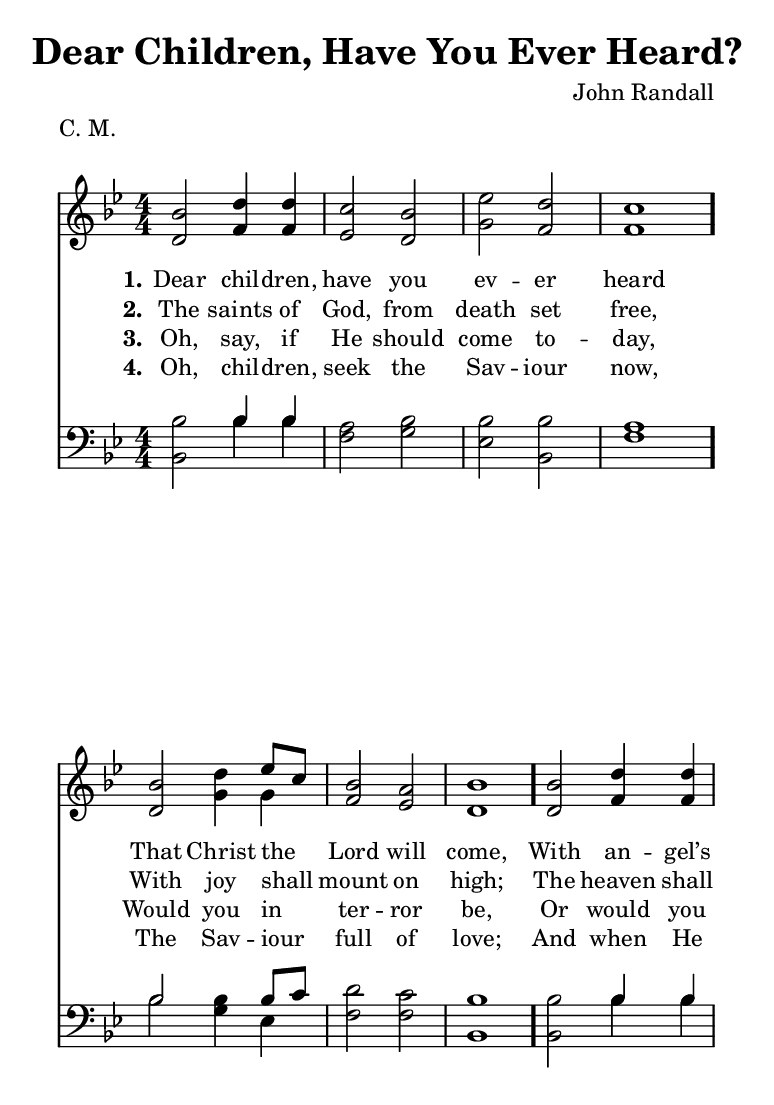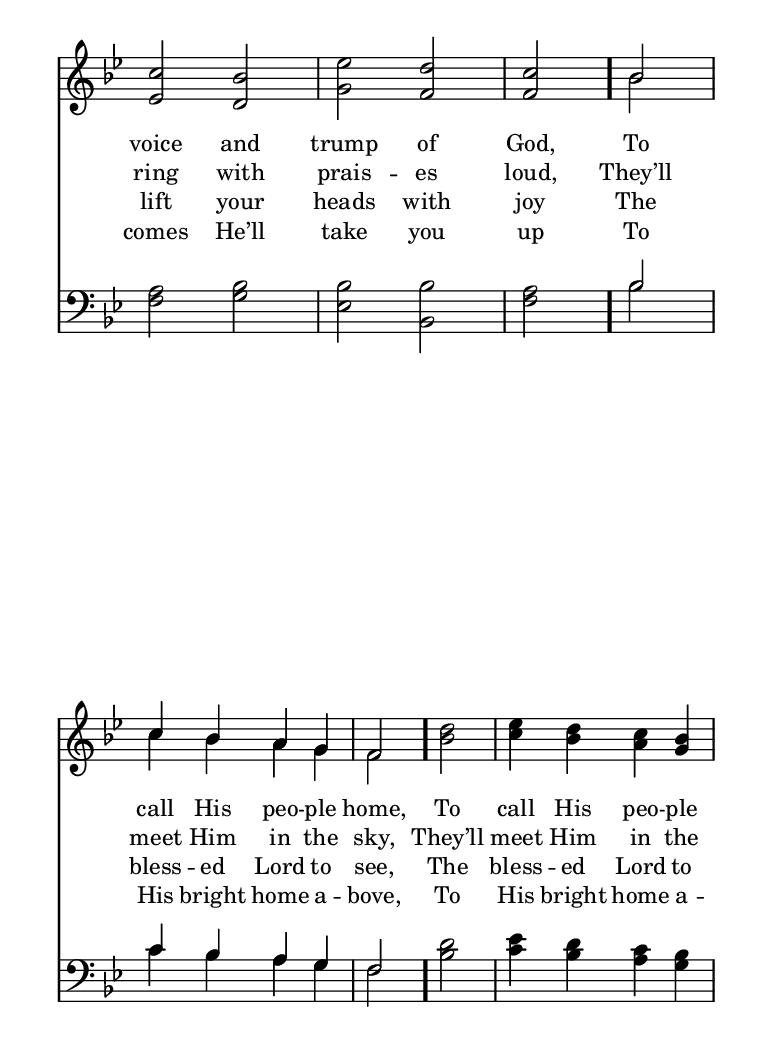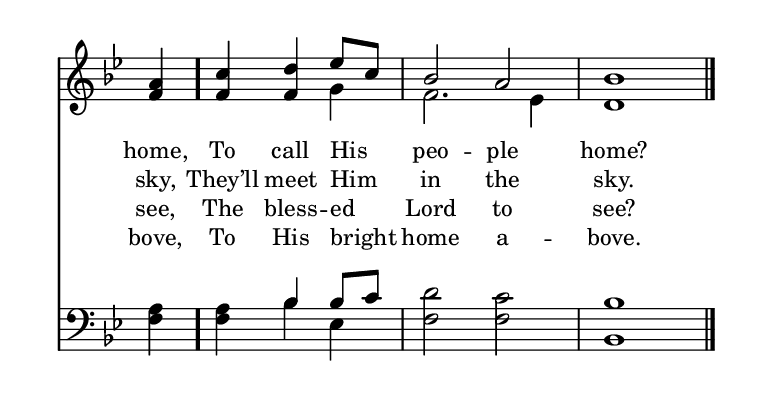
\include "common/global.ily"
\paper {
  \include "common/paper.ily"
  ragged-last-bottom = ##t
  system-system-spacing.padding = 11
}

\header{
  %children
  hymnnumber = "314"
  title = "Dear Children, Have You Ever Heard?"
  tunename = "Cambridge" % not the same as EOG283's Cambridge in S. M.
  meter = "C. M."
  poet = ""
  composer = "John Randall"
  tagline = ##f
}

global = {
  \include "common/overrides.ily"
  \override Staff.TimeSignature.style = #'numbered
  \time 4/4
  \override Score.MetronomeMark.transparent = ##t % hide all fermata changes too
  \tempo 4=130
  \key bes \major
  \autoBeamOff
}

notesSoprano = {
\global
\relative c'' {

  bes2 d4 d | c2 bes | ees d | c1
  bes2 d4 ees8[ c] | bes2 a | bes1 \eogbreak
  bes2 d4 d | c2 bes | ees d | c2
  bes2 | c4 bes a g | f2 \eogbreak
  d'2 | ees4 d c bes | a
  c4 d ees8[ c] | bes2 a | bes1 \eogbreak

  \bar "|."

}
}

notesAlto = {
\global
\relative e' {

  d2 f4 f | ees2 d | g f | f1
  d2 g4 g | f2 ees | d1
  d2 f4 f | ees2 d | g f | f2
  bes2 | c4 bes a g | f2
  bes2 | c4 bes a g | f
  f4 f g | f2. ees4 | d1

}
}

notesTenor = {
\global
\relative a {

  bes2 bes4 bes | a2 bes | bes bes | a1
  bes2 bes4 bes8[ c] | d2 c | bes1
  bes2 bes4 bes | a2 bes | bes bes | a2
  bes2 | c4 bes a g | f2
  d'2 | ees4 d c bes | a
  a4 bes bes8[ c] | d2 c | bes1

}
}

notesBass = {
\global
\relative f, {

  bes2 bes'4 bes | f2 g | ees bes | f'1
  bes2 g4 ees | f2 f | bes,1
  bes2 bes'4 bes | f2 g | ees bes | f'2
  bes2 | c4 bes a g | f2
  bes2 | c4 bes a g | f
  f4 bes ees, | f2 f | bes,1

}
}

wordsA = \lyricmode {
\set stanza = "1."

Dear chil -- dren, have you ev -- er heard \bar "."
That Christ the Lord will come, \bar "."
With an -- gel’s voice and trump of God, \bar "."
%{HIDE>%} To call His peo -- ple home, %{<HIDE%} \bar "."
%{HIDE>%} To call His peo -- ple home, %{<HIDE%} \bar "."
To call His peo -- ple home? \bar "."

}

wordsB = \lyricmode {
\set stanza = "2."

The saints of God, from death set free,
With joy shall mount on high;
The heaven shall ring with prais -- es loud,
%{HIDE>%} They’ll meet Him in the sky, %{<HIDE%}
%{HIDE>%} They’ll meet Him in the sky, %{<HIDE%}
They’ll meet Him in the sky.

}

wordsC = \lyricmode {
\set stanza = "3."

Oh, say, if He should come to -- day,
Would you in ter -- ror be,
Or would you lift your heads with joy
%{HIDE>%} The bless -- ed Lord to see, %{<HIDE%}
%{HIDE>%} The bless -- ed Lord to see, %{<HIDE%}
The bless -- ed Lord to see?

}

wordsD = \lyricmode {
\set stanza = "4."

Oh, chil -- dren, seek the Sav -- iour now,
The Sav -- iour full of love;
And when He comes He’ll take you up
%{HIDE>%} To His bright home a -- bove, %{<HIDE%}
%{HIDE>%} To His bright home a -- bove, %{<HIDE%}
To His bright home a -- bove.

}

\score {
  \context ChoirStaff <<
    \context Staff = upper <<
      \set Staff.autoBeaming = ##f
      \set ChoirStaff.systemStartDelimiter = #'SystemStartBar
      \set ChoirStaff.printPartCombineTexts = ##f
      \partcombine #'(2 . 9) \notesSoprano \notesAlto
      \context NullVoice = sopranos { \voiceOne << \notesSoprano >> }
      \context Lyrics = one   \lyricsto sopranos \wordsA
      \context Lyrics = two   \lyricsto sopranos \wordsB
      \context Lyrics = three \lyricsto sopranos \wordsC
      \context Lyrics = four  \lyricsto sopranos \wordsD
    >>
    \context Staff = men <<
      \set Staff.autoBeaming = ##f
      \clef bass
      \set ChoirStaff.printPartCombineTexts = ##f
      \partcombine #'(2 . 9) \notesTenor \notesBass
    >>
  >>
  \layout {
    \include "common/layout.ily"
  }
  \midi{
    \include "common/midi.ily"
  }
}

\version "2.19.49"  % necessary for upgrading to future LilyPond versions.

% vi:set et ts=2 sw=2 ai nocindent syntax=lilypond:
